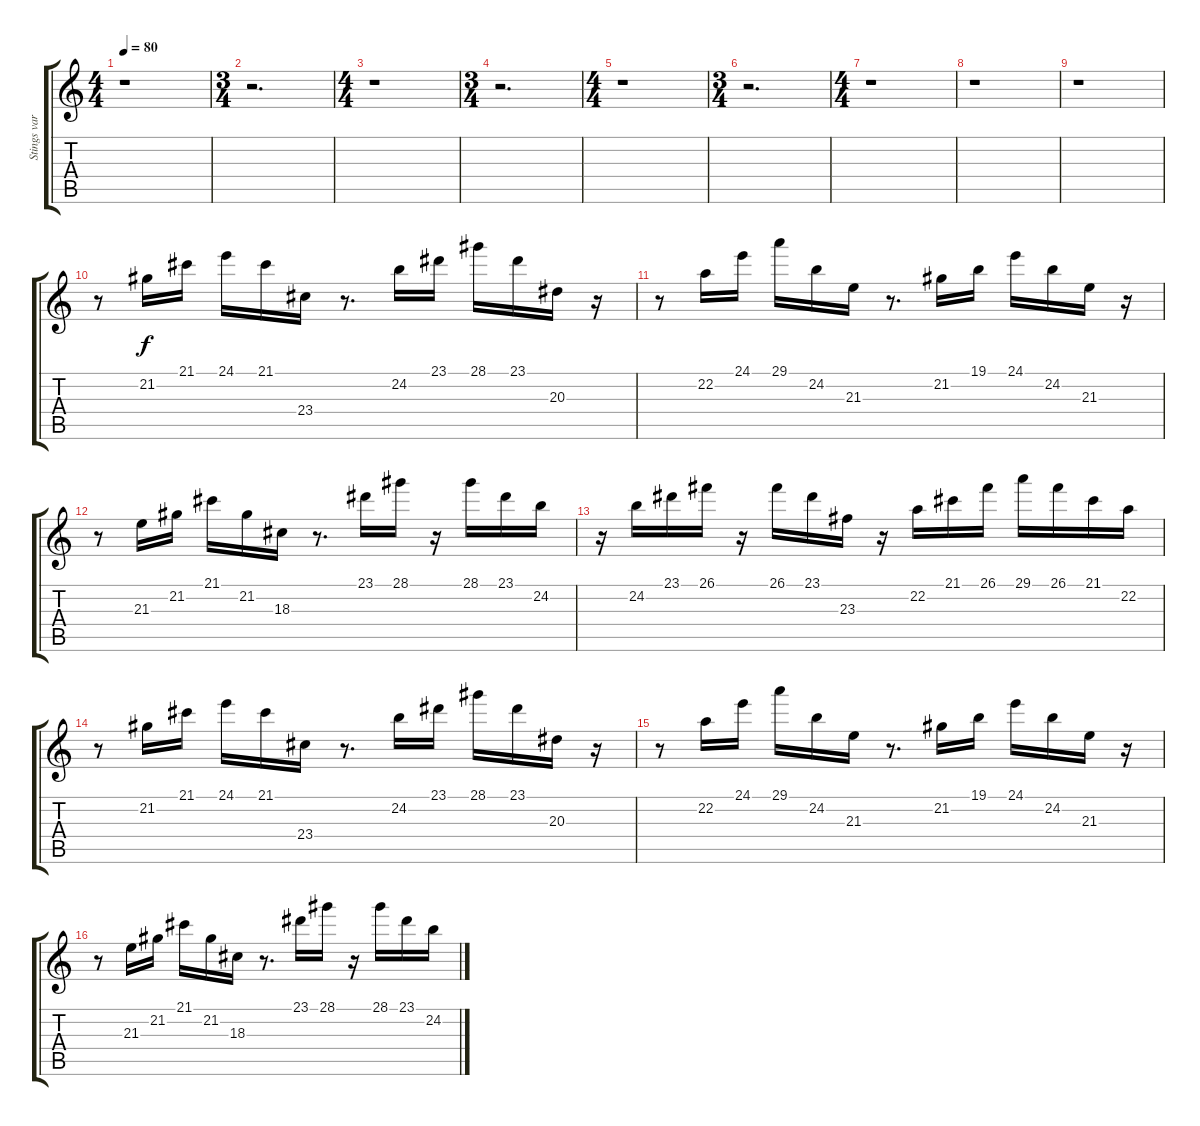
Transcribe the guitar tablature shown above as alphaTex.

\track ("Stings var. final" "Stings var") {instrument stringensemble1}
\staff {score tabs}
\tuning (E4 B3 G3 D3 A2 E2) {hide}
\ts (4 4)
\tempo 80
\clef g2
\ks c
r.1{dy f} |
\ts (3 4)
r.2{d} |
\ts (4 4)
r.1 |
\ts (3 4)
r.2{d} |
\ts (4 4)
r.1 |
\ts (3 4)
r.2{d} |
\ts (4 4)
r.1 |
r.1 |
r.1 |
r.8 21.2.16 21.1.16 24.1.16 21.1.16 23.4.16 r.8{d} 24.2.16 23.1.16 28.1.16 23.1.16 20.3.16 r.16 |
r.8 22.2.16 24.1.16 29.1.16 24.2.16 21.3.16 r.8{d} 21.2.16 19.1.16 24.1.16 24.2.16 21.3.16 r.16 |
r.8 21.3.16 21.2.16 21.1.16 21.2.16 18.3.16 r.8{d} 23.1.16 28.1.16 r.16 28.1.16 23.1.16 24.2.16 |
r.16 24.2.16 23.1.16 26.1.16 r.16 26.1.16 23.1.16 23.3.16 r.16 22.2.16 21.1.16 26.1.16 29.1.16 26.1.16 21.1.16 22.2.16 |
r.8 21.2.16 21.1.16 24.1.16 21.1.16 23.4.16 r.8{d} 24.2.16 23.1.16 28.1.16 23.1.16 20.3.16 r.16 |
r.8 22.2.16 24.1.16 29.1.16 24.2.16 21.3.16 r.8{d} 21.2.16 19.1.16 24.1.16 24.2.16 21.3.16 r.16 |
r.8 21.3.16 21.2.16 21.1.16 21.2.16 18.3.16 r.8{d} 23.1.16 28.1.16 r.16 28.1.16 23.1.16 24.2.16
